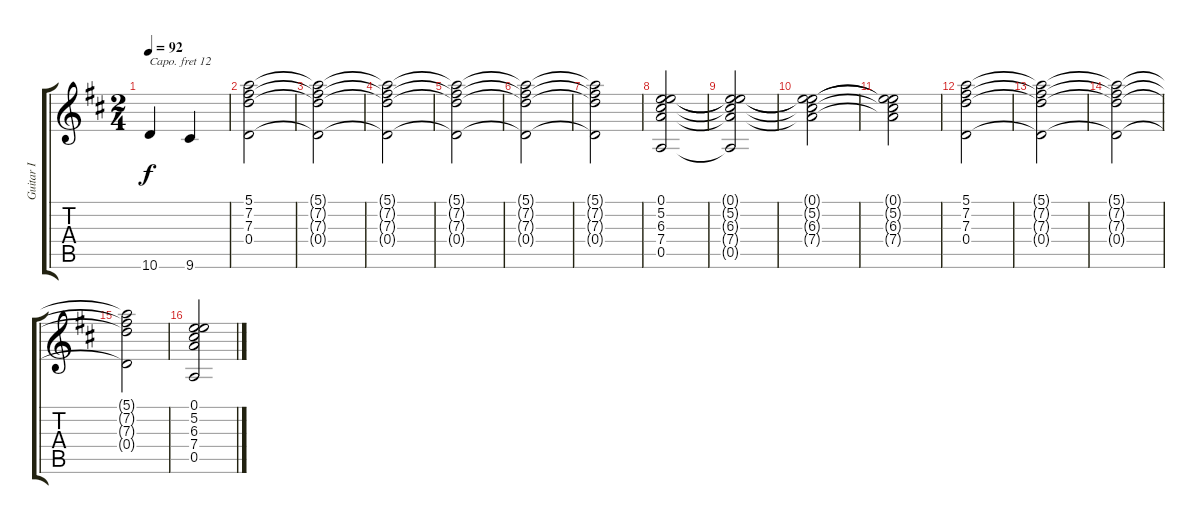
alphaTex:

\track ("Guitar I" "Guitar I") {instrument rockorgan}
\staff {score tabs}
\capo 12
\tuning (E4 B3 G3 D3 A2 E2) {hide}
\ts (2 4)
\tempo 92
\clef g2
\ks d
10.6.4{dy f} 9.6.4 |
(5.1 7.2 7.3 0.4).2{volume 8 instrument synthstrings1} |
(5.1{t} 7.2{t} 7.3{t} 0.4{t}).2 |
(5.1{t} 7.2{t} 7.3{t} 0.4{t}).2 |
(5.1{t} 7.2{t} 7.3{t} 0.4{t}).2 |
(5.1{t} 7.2{t} 7.3{t} 0.4{t}).2 |
(5.1{t} 7.2{t} 7.3{t} 0.4{t}).2 |
(0.1 5.2 6.3 7.4 0.5).2 |
(0.1{t} 5.2{t} 6.3{t} 7.4{t} 0.5{t}).2 |
(0.1{t} 5.2{t} 6.3{t} 7.4{t}).2 |
(0.1{t} 5.2{t} 6.3{t} 7.4{t}).2 |
(5.1 7.2 7.3 0.4).2 |
(5.1{t} 7.2{t} 7.3{t} 0.4{t}).2 |
(5.1{t} 7.2{t} 7.3{t} 0.4{t}).2 |
(5.1{t} 7.2{t} 7.3{t} 0.4{t}).2 |
(0.1 5.2 6.3 7.4 0.5).2
